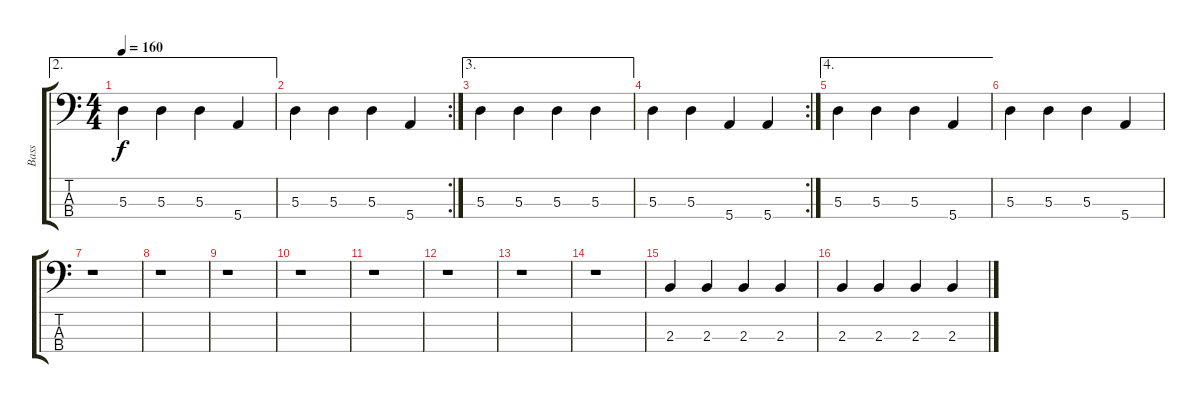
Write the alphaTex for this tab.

\track ("Bass" "Bass") {instrument fretlessbass}
\staff {score tabs}
\tuning (G2 D2 A1 E1) {hide}
\ae 2
\ts (4 4)
\tempo 160
\clef f4
\ks c
5.3.4{dy f} 5.3.4 5.3.4 5.4.4 |
\rc 2
5.3.4 5.3.4 5.3.4 5.4.4 |
\ae 3
5.3.4 5.3.4 5.3.4 5.3.4 |
\rc 2
5.3.4 5.3.4 5.4.4 5.4.4 |
\ae 4
5.3.4 5.3.4 5.3.4 5.4.4 |
5.3.4 5.3.4 5.3.4 5.4.4 |
r.1 |
r.1 |
r.1 |
r.1 |
r.1 |
r.1 |
r.1 |
r.1 |
2.3.4 2.3.4 2.3.4 2.3.4 |
2.3.4 2.3.4 2.3.4 2.3.4
